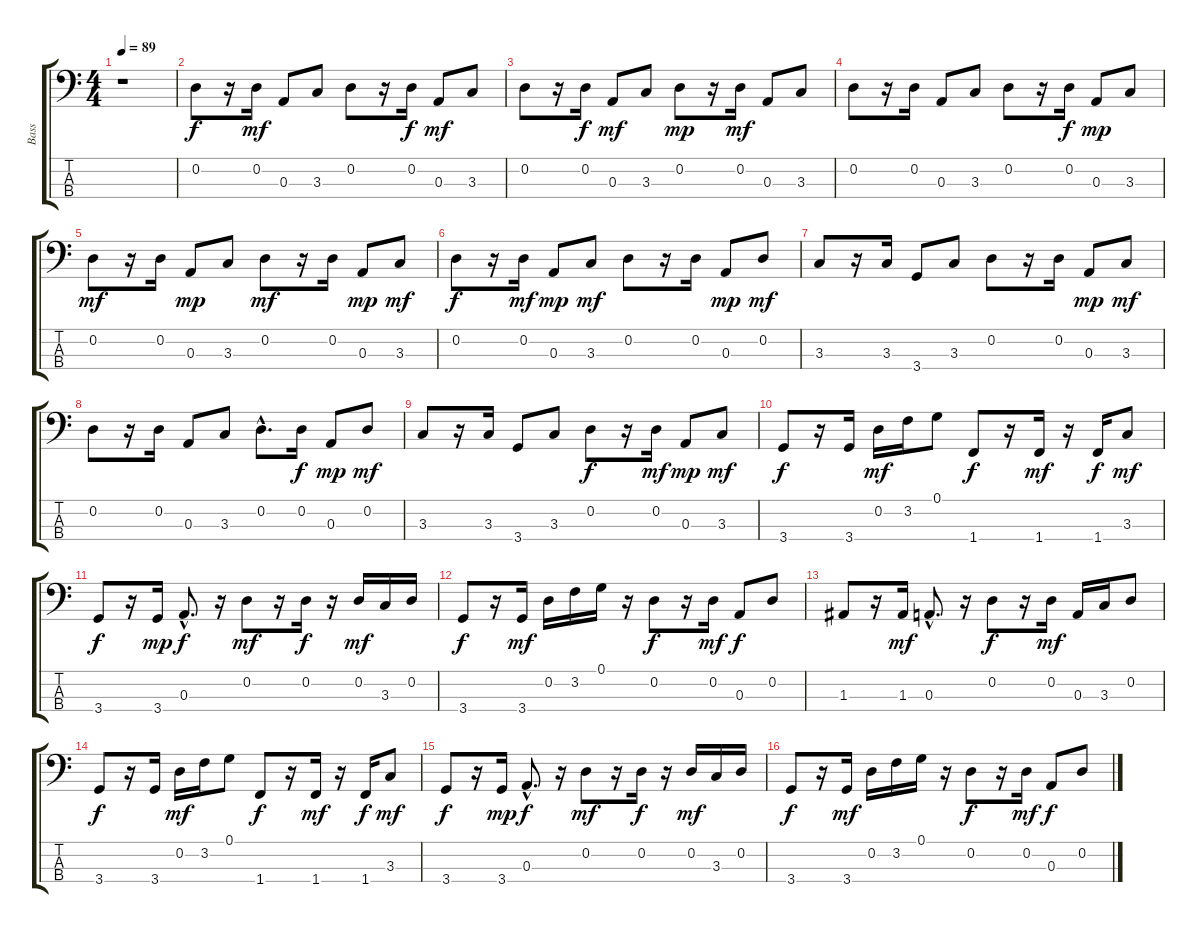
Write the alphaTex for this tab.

\track ("Bass" "Bass") {instrument electricbassfinger}
\staff {score tabs}
\tuning (G2 D2 A1 E1) {hide}
\ts (4 4)
\tempo 89
\clef f4
\ks c
r.1{dy f instrument electricbassfinger} |
0.2.8 r.16 0.2.16{dy mf} 0.3.8 3.3.8 0.2.8 r.16 0.2.16{dy f} 0.3.8{dy mf} 3.3.8 |
0.2.8 r.16 0.2.16{dy f} 0.3.8{dy mf} 3.3.8 0.2.8{dy mp} r.16 0.2.16{dy mf} 0.3.8 3.3.8 |
0.2.8 r.16 0.2.16 0.3.8 3.3.8 0.2.8 r.16 0.2.16{dy f} 0.3.8{dy mp} 3.3.8 |
0.2.8{dy mf} r.16 0.2.16 0.3.8{dy mp} 3.3.8 0.2.8{dy mf} r.16 0.2.16 0.3.8{dy mp} 3.3.8{dy mf} |
0.2.8{dy f} r.16 0.2.16{dy mf} 0.3.8{dy mp} 3.3.8{dy mf} 0.2.8 r.16 0.2.16 0.3.8{dy mp} 0.2.8{dy mf} |
3.3.8 r.16 3.3.16 3.4.8 3.3.8 0.2.8 r.16 0.2.16 0.3.8{dy mp} 3.3.8{dy mf} |
0.2.8 r.16 0.2.16 0.3.8 3.3.8 0.2{hac}.8{d} 0.2.16{dy f} 0.3.8{dy mp} 0.2.8{dy mf} |
3.3.8 r.16 3.3.16 3.4.8 3.3.8 0.2.8{dy f} r.16 0.2.16{dy mf} 0.3.8{dy mp} 3.3.8{dy mf} |
3.4.8{dy f} r.16 3.4.16 0.2.16{dy mf} 3.2.16 0.1.8 1.4.8{dy f} r.16 1.4.16{dy mf} r.16 1.4.16{dy f} 3.3.8{dy mf} |
3.4.8{dy f} r.16 3.4.16{dy mp} 0.3{hac}.8{d dy f} r.16 0.2.8{dy mf} r.16 0.2.16{dy f} r.16 0.2.16{dy mf} 3.3.16 0.2.16 |
3.4.8{dy f} r.16 3.4.16{dy mf} 0.2.16 3.2.16 0.1.16 r.16 0.2.8{dy f} r.16 0.2.16{dy mf} 0.3.8{dy f} 0.2.8 |
1.3.8 r.16 1.3.16{dy mf} 0.3{hac}.8{d} r.16 0.2.8{dy f} r.16 0.2.16{dy mf} 0.3.16 3.3.16 0.2.8 |
3.4.8{dy f} r.16 3.4.16 0.2.16{dy mf} 3.2.16 0.1.8 1.4.8{dy f} r.16 1.4.16{dy mf} r.16 1.4.16{dy f} 3.3.8{dy mf} |
3.4.8{dy f} r.16 3.4.16{dy mp} 0.3{hac}.8{d dy f} r.16 0.2.8{dy mf} r.16 0.2.16{dy f} r.16 0.2.16{dy mf} 3.3.16 0.2.16 |
3.4.8{dy f} r.16 3.4.16{dy mf} 0.2.16 3.2.16 0.1.16 r.16 0.2.8{dy f} r.16 0.2.16{dy mf} 0.3.8{dy f} 0.2.8
